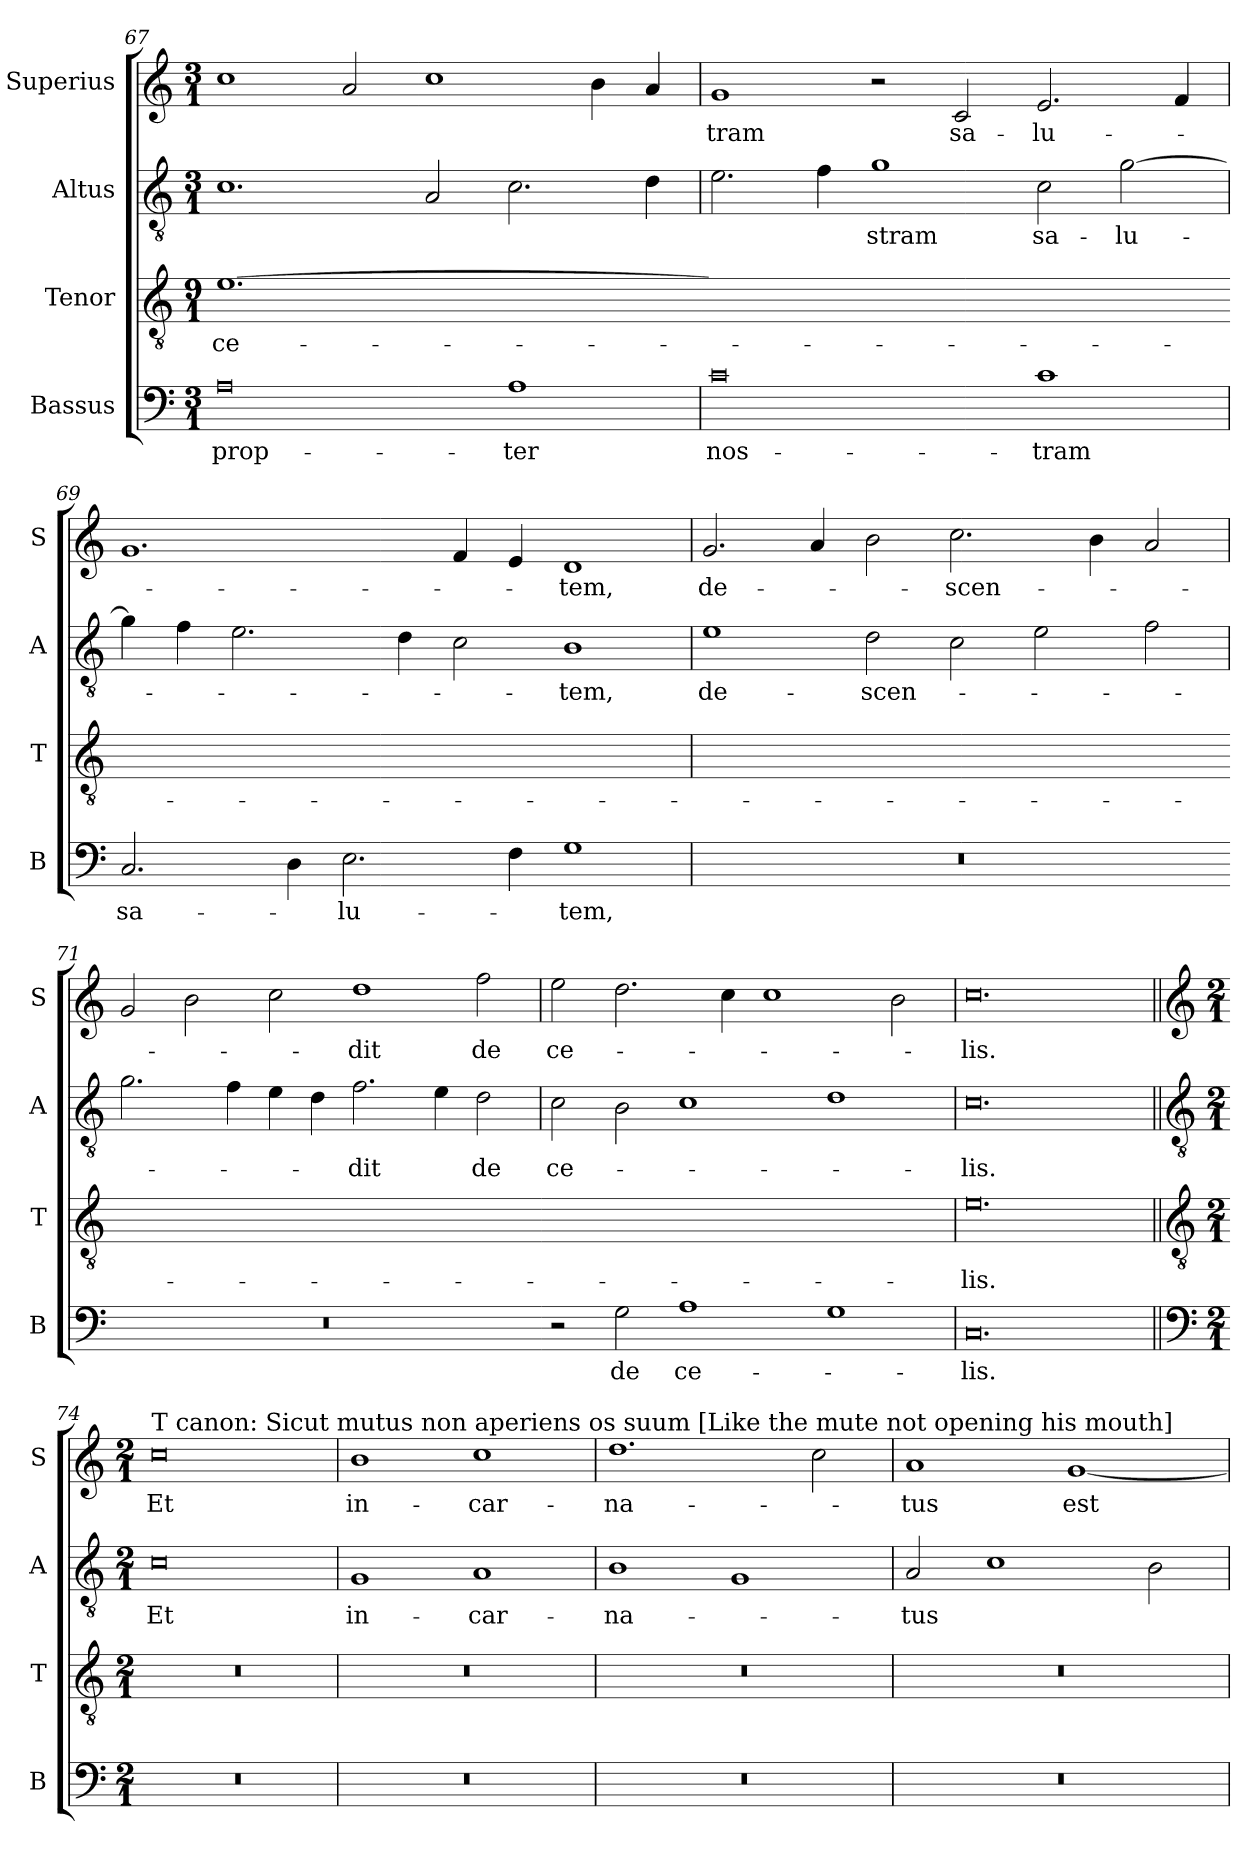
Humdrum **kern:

**kern	**text	**kern	**text	**kern	**text	**kern	**text
*part4	*part4	*part3	*part3	*part2	*part2	*part1	*part1
*staff4	*staff4	*staff3	*staff3	*staff2	*staff2	*staff1	*staff1
*I"Bassus	*	*I"Tenor	*	*I"Altus	*	*I"Superius	*
*I'B	*	*I'T	*	*I'A	*	*I'S	*
*clefF4	*	*clefGv2	*	*clefGv2	*	*clefG2	*
*k[]	*	*k[]	*	*k[]	*	*k[]	*
*M3/1	*	*M9/1	*	*M3/1	*	*M3/1	*
=67	=67	=67	=67	=67	=67	=67	=67
!	!	!LO:N:vis=1.	!	!	!	!	!
0A	prop-	[0.e	ce-	1.c	.	1cc	.
.	.	.	.	.	.	2a/	.
.	.	.	.	2A/	.	1cc	.
1A	-ter	.	.	2.c\	.	.	.
.	.	.	.	.	.	4b\	.
.	.	.	.	4d\	.	4a/	.
=68	=68	=68-	=68	=68	=68	=68	=68
!	!	!LO:N:vis=1.	!	!	!	!	!
0c	nos-	0.eyy]	.	2.e\	.	1g	-tram
.	.	.	.	4f\	.	.	.
.	.	.	.	1g	-stram	2r	.
.	.	.	.	.	.	2c/	sa-
1c	-tram	.	.	2c\	sa-	2.e/	-lu-
.	.	.	.	[2g\	lu-	.	.
.	.	.	.	.	.	4f/	.
=69	=69	=69-	=69	=69	=69	=69	=69
!	!	!LO:N:vis=1.	!	!	!	!	!
2.C/	sa-	0.r	.	4g\]	.	1.g	.
.	.	.	.	4f\	.	.	.
.	.	.	.	2.e	.	.	.
4D\	.	.	.	.	.	.	.
2.E\	-lu-	.	.	.	.	.	.
.	.	.	.	4d\	.	.	.
.	.	.	.	2c\	.	4f/	.
4F\	.	.	.	.	.	4e/	.
1G	-tem,	.	.	1B	-tem,	1d	-tem,
=70	=70	=70	=70	=70	=70	=70	=70
!	!	!LO:N:vis=1.	!	!	!	!	!
0.r	.	0.r	.	1e	de-	2.g/	de-
.	.	.	.	.	.	4a/	.
.	.	.	.	2d\	-scen-	2b\	.
.	.	.	.	2c\	.	2.cc\	-scen-
.	.	.	.	2e\	.	.	.
.	.	.	.	.	.	4b\	.
.	.	.	.	2f\	.	2a/	.
=71	=71	=71-	=71	=71	=71	=71	=71
!	!	!LO:N:vis=1.	!	!	!	!	!
0.r	.	0.ryy	.	2.g\	.	2g/	.
.	.	.	.	.	.	2b\	.
.	.	.	.	4f\	.	.	.
.	.	.	.	4e\	.	2cc\	.
.	.	.	.	4d\	.	.	.
.	.	.	.	2.f\	-dit	1dd	-dit
.	.	.	.	4e\	.	.	.
.	.	.	.	2d\	de	2ff\	de
=72	=72	=72-	=72	=72	=72	=72	=72
!	!	!LO:N:vis=1.	!	!	!	!	!
2r	.	0.ryy	.	2c\	ce-	2ee\	ce-
2G\	de	.	.	2B\	.	2.dd\	.
1A	ce-	.	.	1c	.	.	.
.	.	.	.	.	.	4cc\	.
.	.	.	.	.	.	1cc	.
1G	.	.	.	1d	.	.	.
.	.	.	.	.	.	2b\	.
=73	=73	=73	=73	=73	=73	=73	=73
0.C	-lis.	0.e	-lis.	0.c	-lis.	0.cc	-lis.
!!LO:LB:g=z
=74||	=74||	=74||	=74||	=74||	=74||	=74||	=74||
*clefF4	*	*clefGv2	*	*clefGv2	*	*clefG2	*
*k[]	*	*k[]	*	*k[]	*	*k[]	*
*M2/1	*	*M2/1	*	*M2/1	*	*M2/1	*
!	!	!	!	!	!	!LO:TX:a:t=T canon&colon; Sicut mutus non aperiens os suum [Like the mute not opening his mouth]	!
0r	.	0r	.	0c	Et	0cc	Et
=75	=75	=75	=75	=75	=75	=75	=75
0r	.	0r	.	1G	in-	1b	in-
.	.	.	.	1A	-car-	1cc	-car-
=76	=76	=76	=76	=76	=76	=76	=76
0r	.	0r	.	1B	-na-	1.dd	-na-
.	.	.	.	1G	.	.	.
.	.	.	.	.	.	2cc\	.
=77	=77	=77	=77	=77	=77	=77	=77
0r	.	0r	.	2A/	-tus	1a	-tus
.	.	.	.	1c	.	.	.
.	.	.	.	.	.	[1g	est
.	.	.	.	2B\	.	.	.
=	=	=	=	=	=	=	=
*-	*-	*-	*-	*-	*-	*-	*-
